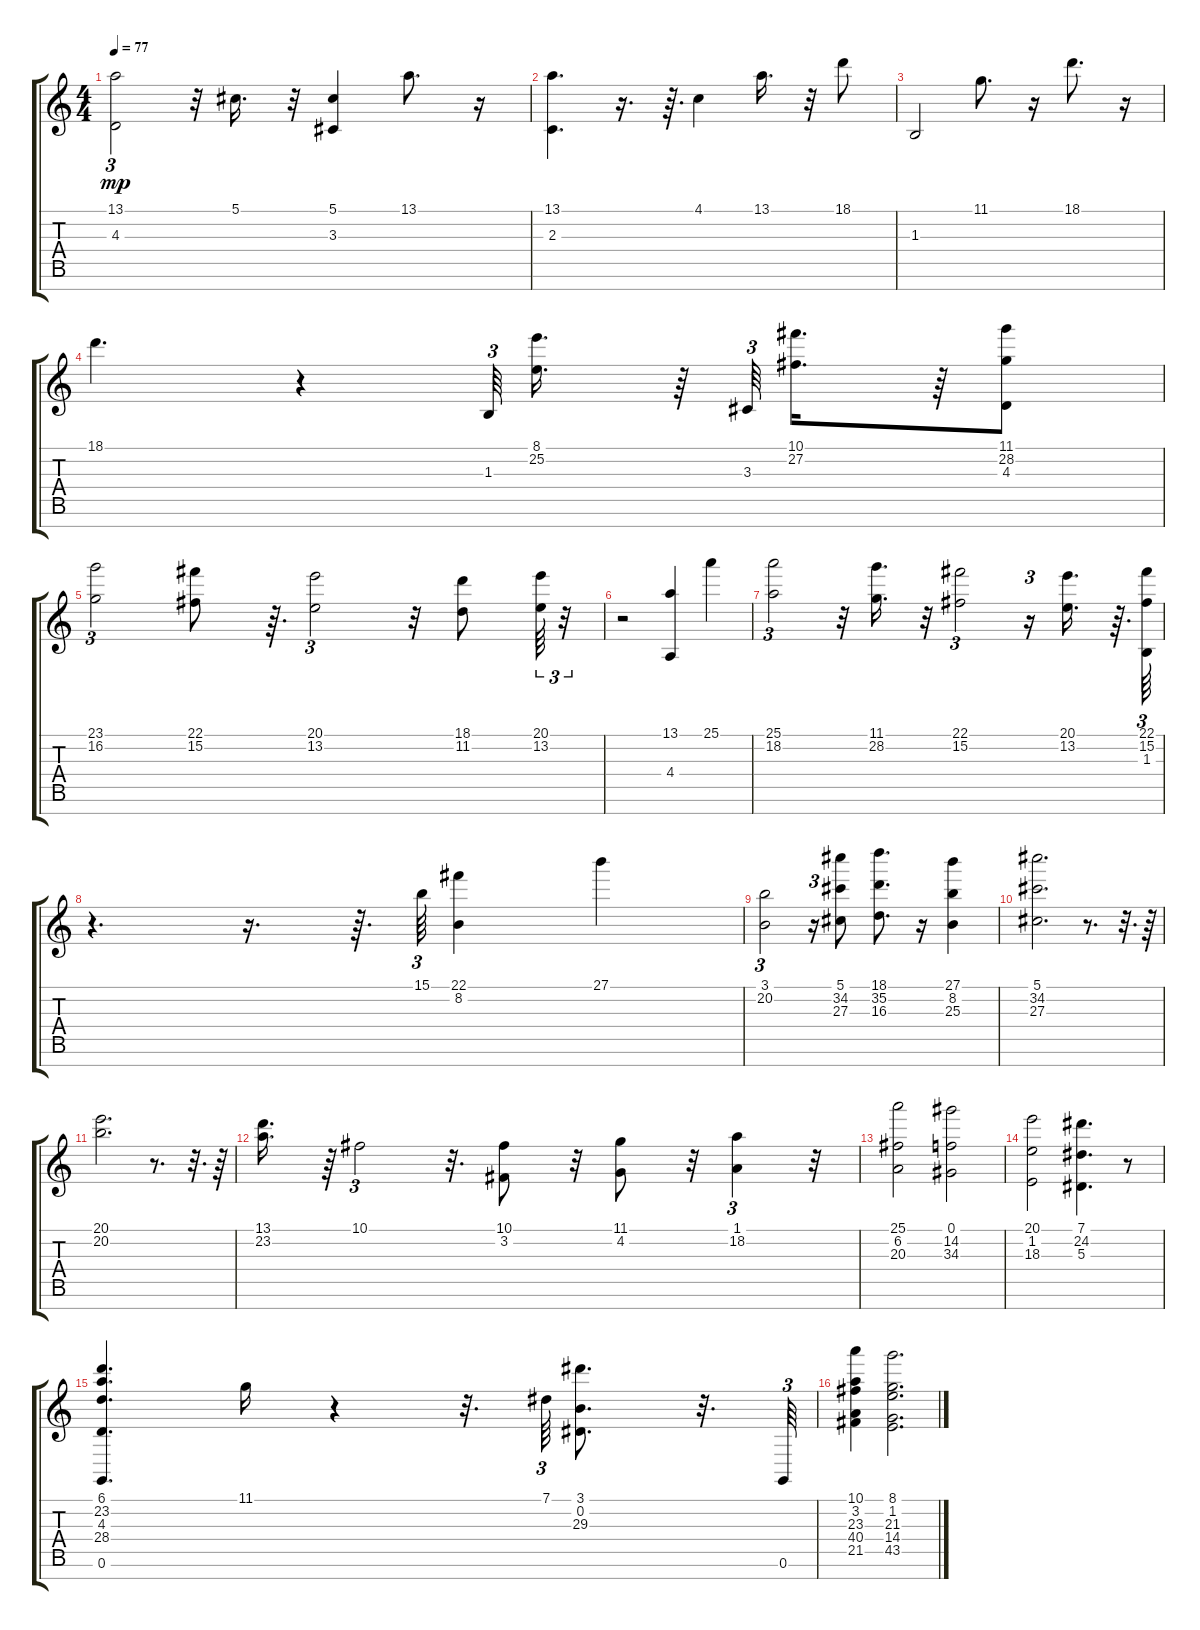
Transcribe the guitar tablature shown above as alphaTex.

\track "" {instrument stringensemble1}
\staff {score tabs}
\tuning (Ab4 Eb4 Bb3 F3 C3 G2 D2) {hide}
\ts (4 4)
\tempo 77
\clef g2
\ks c
(13.1 4.3).2{tu (3 2) dy mp} r.32 5.1.16{d} r.32 (5.1 3.3).4 13.1.8{d} r.16 |
(13.1 2.3).4{d} r.16{d} r.64{d} 4.1.4 13.1.16{d} r.32 18.1.8 |
1.3.2 11.1.8{d} r.16 18.1.8{d} r.16 |
18.1.4{d} r.4 1.3.64{tu (3 2)} (8.1 25.2).16{d} r.64 3.3.64{tu (3 2)} (10.1 27.2).16{d} r.64 (11.1 28.2 4.3).8 |
(23.1 16.2).2{tu (3 2)} (22.1 15.2).8 r.64{d} (20.1 13.2).2{tu (3 2)} r.32 (18.1 11.2).8 (20.1 13.2).64{tu (3 2)} r.32{tu (3 2)} |
r.2 (13.1 4.4).4 25.1.4 |
(25.1 18.2).2{tu (3 2)} r.32 (11.1 28.2).16{d} r.32 (22.1 15.2).2{tu (3 2)} r.16{tu (3 2)} (20.1 13.2).16{d} r.64{d} (22.1 15.2 1.3).64{tu (3 2)} |
r.4{d} r.16{d} r.64{d} 15.1.64{tu (3 2)} (22.1 8.2).4 27.1.4 |
(3.1 20.2).2{tu (3 2)} r.16{tu (3 2)} (5.1 34.2 27.3).8 (18.1 35.2 16.3).8{d} r.16 (27.1 8.2 25.3).4 |
(5.1 34.2 27.3).2{d} r.8{d} r.32{d} r.64 |
(20.1 20.2).2{d} r.8{d} r.32{d} r.64 |
(13.1 23.2).16{d} r.64 10.1.2{tu (3 2)} r.32{d} (10.1 3.2).8 r.32 (11.1 4.2).8 r.32 (1.1 18.2).4{tu (3 2)} r.32 |
(25.1 6.2 20.3).2 (0.1 14.2 34.3).2 |
(20.1 1.2 18.3).2 (7.1 24.2 5.3).4{d} r.8 |
(6.1 23.2 4.3 28.4 0.6).4{d} 11.1.16 r.4 r.32{d} 7.1.64{tu (3 2)} (3.1 0.2 29.3).8{d} r.32{d} 0.6.64{tu (3 2)} |
(10.1 3.2 23.3 40.4 21.5).4 (8.1 1.2 21.3 14.4 43.5).2{d}
